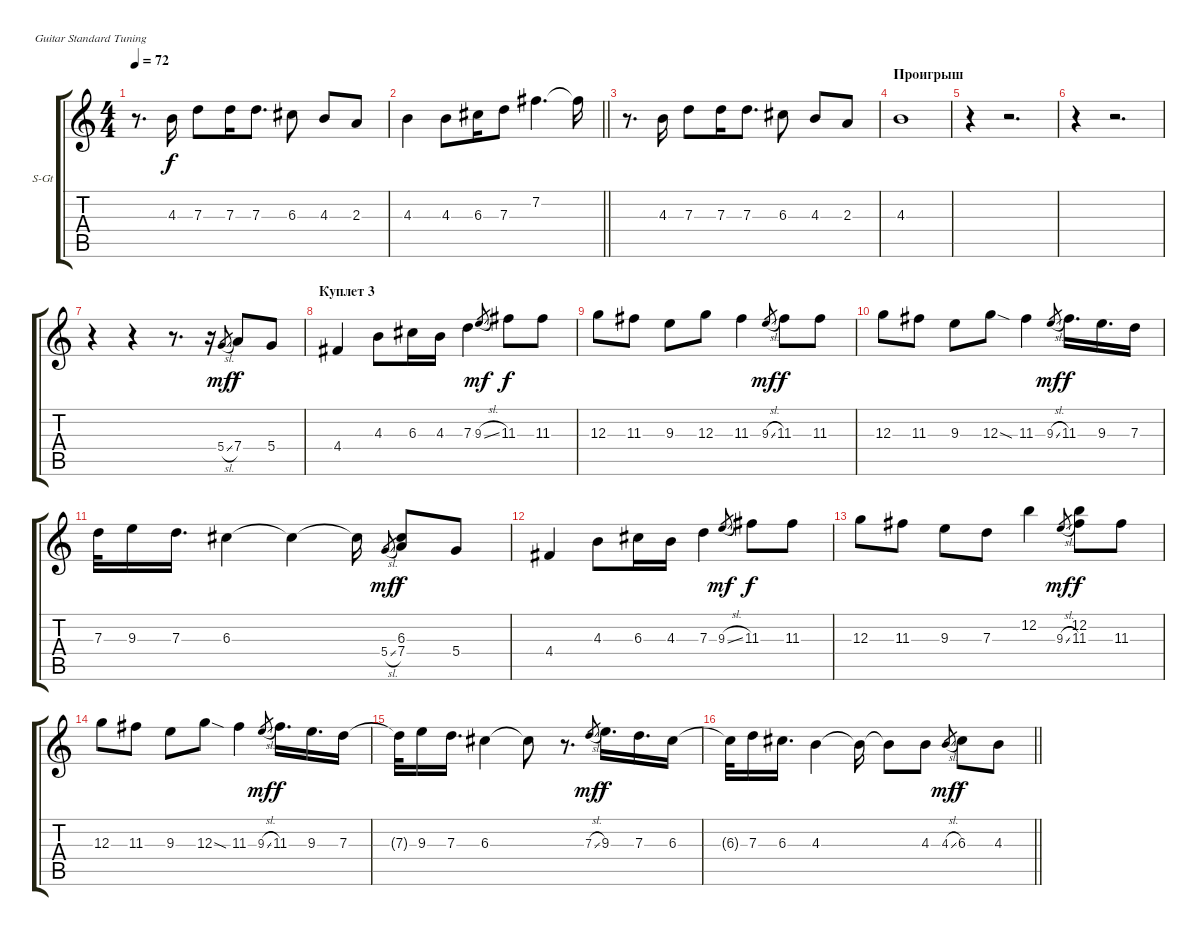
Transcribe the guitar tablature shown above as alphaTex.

\bracketExtendMode groupsimilarinstruments
\firstSystemTrackNameOrientation horizontal
\otherSystemsTrackNameOrientation horizontal
\track ("Вокал" "S-Gt") {instrument flute}
\staff {score tabs}
\tuning (E4 B3 G3 D3 A2 E2)
\displaytranspose 12
\ts (4 4)
\tempo 72
\clef g2
\ks c
r.8{d dy f} 4.3.16 7.3.8 7.3.16 7.3.8{d} 6.3.8 4.3.8 2.3.8 |
\barLineRight lightlight
4.3.4 4.3.8 6.3.16 7.3.8 7.2.4{d} 7.2{t}.16 |
r.8{d} 4.3.16 7.3.8 7.3.16 7.3.8{d} 6.3.8 4.3.8 2.3.8 |
\section ("" "Проигрыш")
4.3.1 |
r.4 r.2{d} |
r.4 r.2{d} |
r.4 r.4 r.8{d} r.16 5.4{sl}.8{gr dy mf} 7.4.8{dy f} 5.4.8 |
\section ("" "Куплет 3")
4.4.4 4.3.8 6.3.16 4.3.16 7.3.4 9.3{sl}.8{gr dy mf} 11.3.8{dy f} 11.3.8 |
12.3.8 11.3.8 9.3.8 12.3.8 11.3.4 9.3{sl}.8{gr dy mf} 11.3.8{dy f} 11.3.8 |
12.3.8 11.3.8 9.3.8 12.3{sod}.8 11.3.4 9.3{sl}.8{gr dy mf} 11.3.16{d dy f} 9.3.16{d} 7.3.16 |
7.3.32 9.3.16 7.3.16{d} 6.3.4 6.3{t}.4 6.3{t}.16 5.4{sl}.8{gr dy mf} (6.3 7.4).8{dy f} 5.4.8 |
4.4.4 4.3.8 6.3.16 4.3.16 7.3.4 9.3{sl}.8{gr dy mf} 11.3.8{dy f} 11.3.8 |
12.3.8 11.3.8 9.3.8 7.3.8 12.2.4 9.3{sl}.8{gr dy mf} (12.2 11.3).8{dy f} 11.3.8 |
12.3.8 11.3.8 9.3.8 12.3{sod}.8 11.3.4 9.3{sl}.8{gr dy mf} 11.3.16{d dy f} 9.3.16{d} 7.3.16 |
7.3{t}.32 9.3.16 7.3.16{d} 6.3.4 6.3{t}.8 r.8{d} 7.3{sl}.8{gr dy mf} 9.3.16{d dy f} 7.3.16{d} 6.3.16 |
\barLineRight lightlight
6.3{t}.32 7.3.16 6.3.16{d} 4.3.4 4.3{t}.16 4.3{t}.8 4.3.8 4.3{sl}.8{gr dy mf} 6.3.8{dy f} 4.3.8
